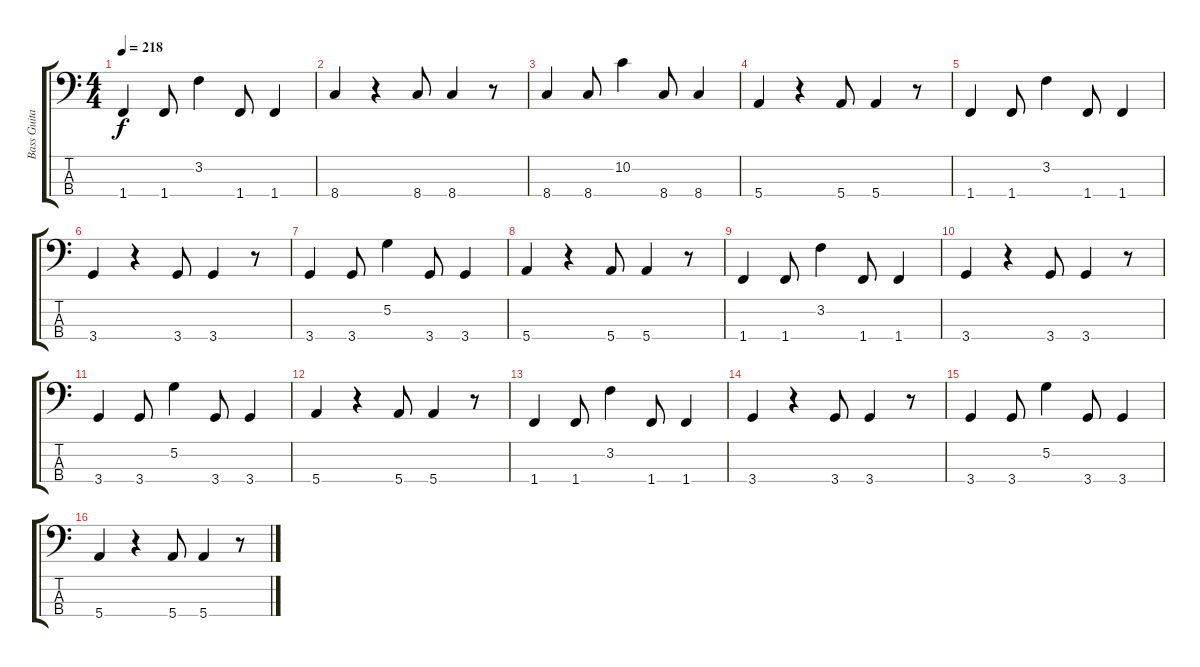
\track ("Bass Guitar" "Bass Guita") {instrument electricbassfinger}
\staff {score tabs}
\tuning (G2 D2 A1 E1) {hide}
\ts (4 4)
\tempo 218
\clef f4
\ks c
1.4.4{dy f} 1.4.8 3.2.4 1.4.8 1.4.4 |
8.4.4 r.4 8.4.8 8.4.4 r.8 |
8.4.4 8.4.8 10.2.4 8.4.8 8.4.4 |
5.4.4 r.4 5.4.8 5.4.4 r.8 |
1.4.4 1.4.8 3.2.4 1.4.8 1.4.4 |
3.4.4 r.4 3.4.8 3.4.4 r.8 |
3.4.4 3.4.8 5.2.4 3.4.8 3.4.4 |
5.4.4 r.4 5.4.8 5.4.4 r.8 |
1.4.4 1.4.8 3.2.4 1.4.8 1.4.4 |
3.4.4 r.4 3.4.8 3.4.4 r.8 |
3.4.4 3.4.8 5.2.4 3.4.8 3.4.4 |
5.4.4 r.4 5.4.8 5.4.4 r.8 |
1.4.4 1.4.8 3.2.4 1.4.8 1.4.4 |
3.4.4 r.4 3.4.8 3.4.4 r.8 |
3.4.4 3.4.8 5.2.4 3.4.8 3.4.4 |
5.4.4 r.4 5.4.8 5.4.4 r.8
